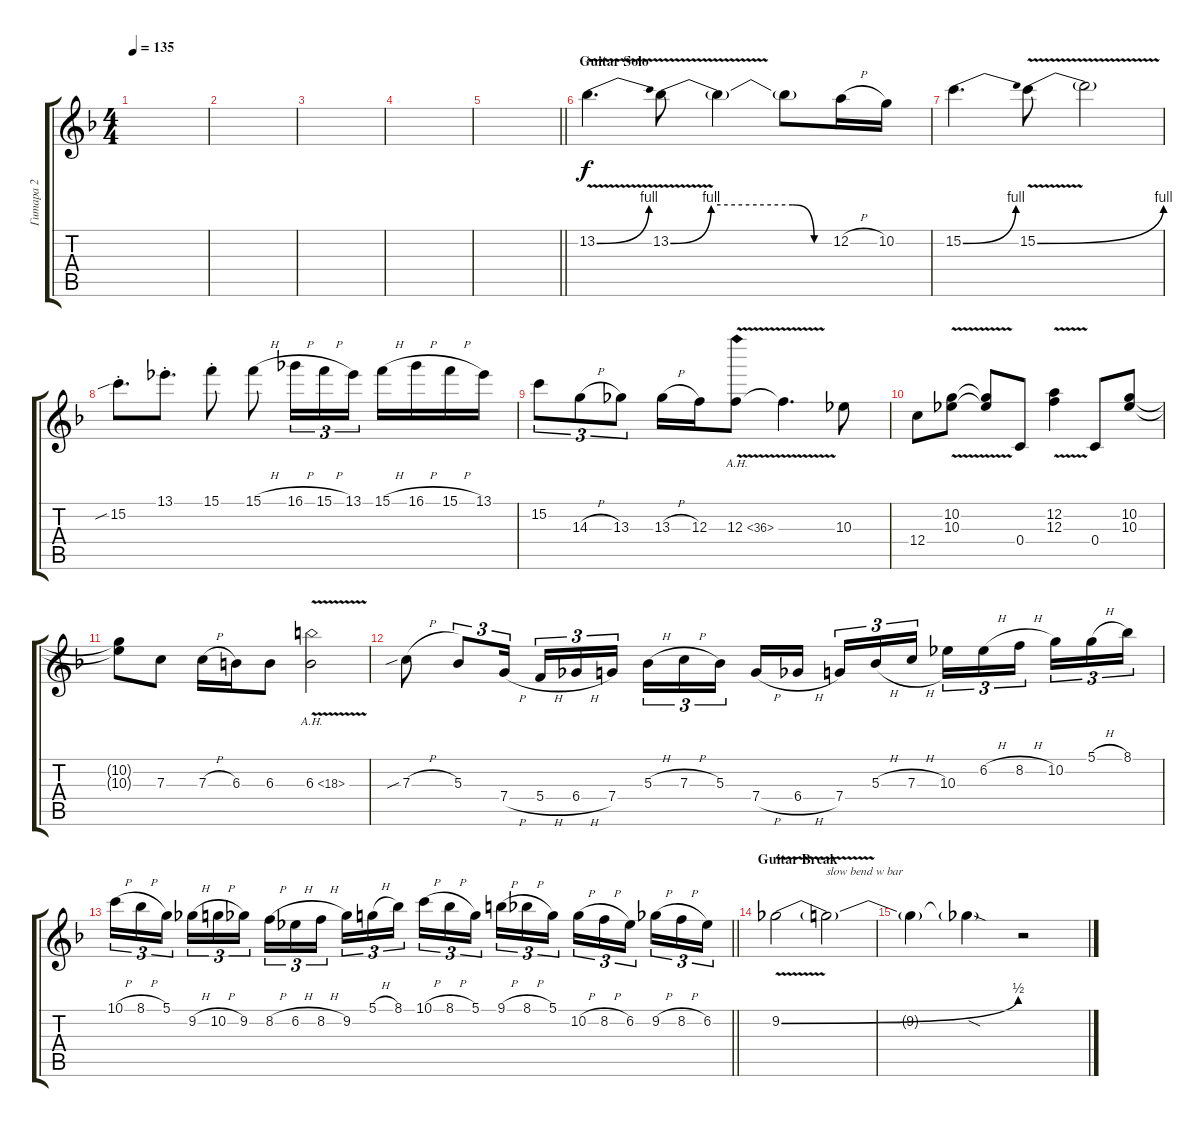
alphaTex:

\track ("Гитара 2" "Гитара 2") {instrument distortionguitar}
\staff {score tabs}
\tuning (D4 A3 F3 C3 G2 C2) {hide}
\ts (4 4)
\tempo 135
\clef g2
\ks dminor
|
|
|
|
\barLineRight lightlight
|
\section ("" "Guitar Solo")
13.2{be (bend 0 0 60 4) v}.4{d} 13.2{be (custom 0 0 15 4 45 4 53 0 60 0) v}.8 13.2{t}.4 13.2{t}.8 12.2{h}.16 10.2.16 |
15.2{be (bend 0 0 60 4)}.4{d} 15.2{be (bend 0 0 60 4) v}.8 15.2{t}.2 |
15.2{sib st}.8{d} 13.1{st}.8{d} 15.1{st}.8 15.1{h}.8 16.1{h}.16{tu (3 2)} 15.1{h}.16{tu (3 2)} 13.1.16{tu (3 2)} 15.1{h}.16 16.1{h}.16 15.1{h}.16 13.1.16 |
15.2.8{tu (3 2)} 14.3{h}.8{tu (3 2)} 13.3.8{tu (3 2)} 13.3{h}.16 12.3.16 12.3{ah 24 v}.8 12.3{t}.4{d} 10.3.8 |
12.4.8 (10.2{v} 10.3{v}).8 (10.2{t} 10.3{t}).8 0.4.8 (12.2{v} 12.3{v}).4 0.4.8 (10.2 10.3).8 |
(10.2{t} 10.3{t}).8 7.3.8 7.3{h}.16 6.3.16 6.3.8 6.3{ah 12 v}.2 |
7.3{sib h}.8 5.3.8{tu (3 2)} 7.4{h}.16{tu (3 2)} 5.4{h}.16{tu (3 2)} 6.4{h}.16{tu (3 2)} 7.4.16{tu (3 2) beam splitsecondary} 5.3{h}.16{tu (3 2)} 7.3{h}.16{tu (3 2)} 5.3.16{tu (3 2)} 7.4{h}.16 6.4{h}.16{beam splitsecondary} 7.4.16{tu (3 2)} 5.3{h}.16{tu (3 2)} 7.3{h}.16{tu (3 2)} 10.3.16{tu (3 2)} 6.2{h}.16{tu (3 2)} 8.2{h}.16{tu (3 2) beam splitsecondary} 10.2.16{tu (3 2)} 5.1{h}.16{tu (3 2)} 8.1.16{tu (3 2)} |
\barLineRight lightlight
10.1{h}.16{tu (3 2)} 8.1{h}.16{tu (3 2)} 5.1.16{tu (3 2) beam splitsecondary} 9.2{h}.16{tu (3 2)} 10.2{h}.16{tu (3 2)} 9.2.16{tu (3 2)} 8.2{h}.16{tu (3 2)} 6.2{h}.16{tu (3 2)} 8.2{h}.16{tu (3 2) beam splitsecondary} 9.2.16{tu (3 2)} 5.1{h}.16{tu (3 2)} 8.1.16{tu (3 2)} 10.1{h}.16{tu (3 2)} 8.1{h}.16{tu (3 2)} 5.1.16{tu (3 2) beam splitsecondary} 9.1{h}.16{tu (3 2)} 8.1{h}.16{tu (3 2)} 5.1.16{tu (3 2)} 10.2{h}.16{tu (3 2)} 8.2{h}.16{tu (3 2)} 6.2.16{tu (3 2) beam splitsecondary} 9.2{h}.16{tu (3 2)} 8.2{h}.16{tu (3 2)} 6.2.16{tu (3 2)} |
\section ("" "Guitar Break")
9.2{be (bend 0 0 60 2) v}.2 9.2{t}.2{txt "slow bend w bar"} |
9.2{t}.4 9.2{sod t}.4 r.2
